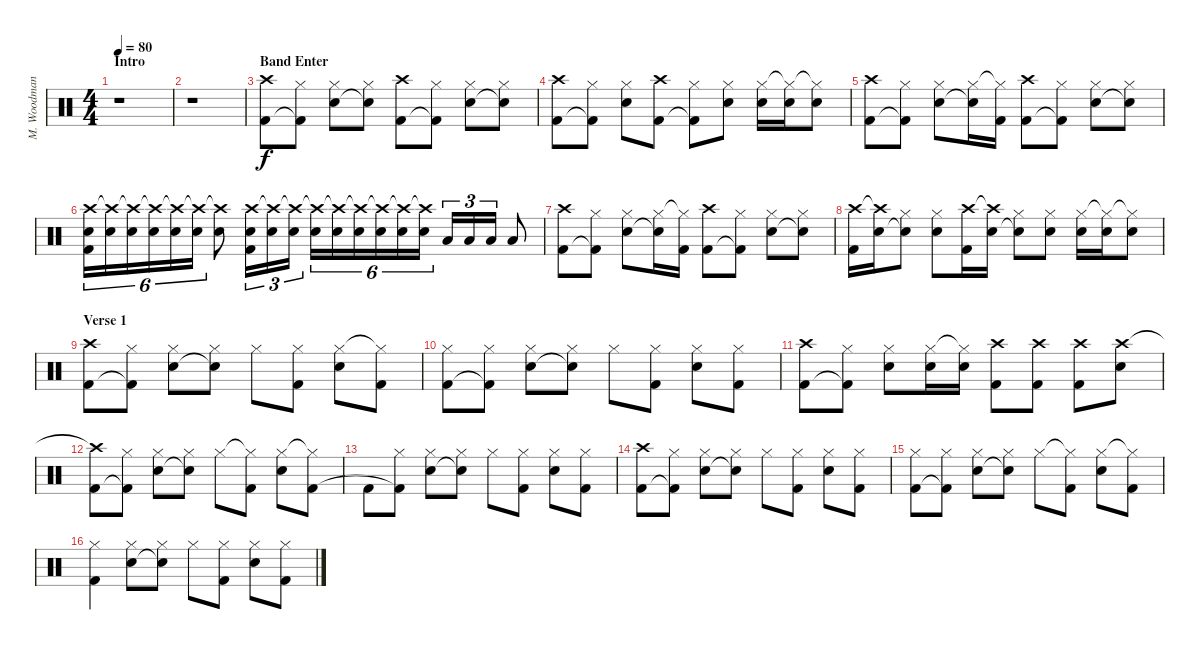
\track ("M. Woodmansey" "M. Woodman") {instrument percussion}
\staff {score}
\articulation defaults
\ts (4 4)
\section ("" "Intro")
\tempo 80
\clef neutral
\ks c
r.1{dy f} |
r.1 |
\section ("" "Band Enter")
("Crash high (hit)" "Kick (hit) 2").8 ("Hi-Hat (closed)" "Kick (hit) 2"{t}).8 ("Hi-Hat (closed)" "Electric Snare (hit)").8 ("Hi-Hat (closed)" "Electric Snare (hit)"{t}).8 ("Crash high (hit)" "Kick (hit) 2").8 ("Hi-Hat (closed)" "Kick (hit) 2"{t}).8 ("Hi-Hat (closed)" "Electric Snare (hit)").8 ("Hi-Hat (closed)" "Electric Snare (hit)"{t}).8 |
("Crash high (hit)" "Kick (hit) 2").8 ("Hi-Hat (closed)" "Kick (hit) 2"{t}).8 ("Hi-Hat (closed)" "Electric Snare (hit)").8 ("Crash high (hit)" "Kick (hit) 2").8 ("Hi-Hat (closed)" "Kick (hit) 2"{t}).8 ("Hi-Hat (closed)" "Electric Snare (hit)").8 ("Hi-Hat (closed)" "Electric Snare (hit)").16 ("Hi-Hat (closed)"{t} "Electric Snare (hit)").16 ("Hi-Hat (closed)"{t} "Electric Snare (hit)").8 |
("Crash high (hit)" "Kick (hit) 2").8 ("Hi-Hat (closed)" "Kick (hit) 2"{t}).8 ("Hi-Hat (closed)" "Electric Snare (hit)").8 ("Hi-Hat (closed)" "Electric Snare (hit)"{t}).16 ("Hi-Hat (closed)"{t} "Kick (hit) 2").16 ("Crash high (hit)" "Kick (hit) 2").8 ("Hi-Hat (closed)" "Kick (hit) 2"{t}).8 ("Hi-Hat (closed)" "Electric Snare (hit)").8 ("Hi-Hat (closed)" "Electric Snare (hit)"{t}).8 |
("Crash high (hit)" "Electric Snare (hit)" "Kick (hit) 2").16{tu (6 4)} ("Crash high (hit)"{t} "Electric Snare (hit)").16{tu (6 4)} ("Crash high (hit)"{t} "Electric Snare (hit)").16{tu (6 4)} ("Crash high (hit)"{t} "Electric Snare (hit)").16{tu (6 4)} ("Crash high (hit)"{t} "Electric Snare (hit)").16{tu (6 4)} ("Crash high (hit)"{t} "Electric Snare (hit)").16{tu (6 4)} ("Crash high (hit)"{t} "Electric Snare (hit)").8 ("Crash high (hit)" "Electric Snare (hit)" "Kick (hit) 2").16{tu (3 2)} ("Crash high (hit)"{t} "Electric Snare (hit)").16{tu (3 2)} ("Crash high (hit)"{t} "Electric Snare (hit)").16{tu (3 2)} ("Crash high (hit)"{t} "Electric Snare (hit)").16{tu (6 4)} ("Crash high (hit)"{t} "Electric Snare (hit)").16{tu (6 4)} ("Crash high (hit)"{t} "Electric Snare (hit)").16{tu (6 4)} ("Crash high (hit)"{t} "Electric Snare (hit)").16{tu (6 4)} ("Crash high (hit)"{t} "Electric Snare (hit)").16{tu (6 4)} ("Crash high (hit)"{t} "Electric Snare (hit)").16{tu (6 4)} "Low Floor Tom (hit)".16{tu (3 2)} "Low Floor Tom (hit)".16{tu (3 2)} "Low Floor Tom (hit)".16{tu (3 2)} "Low Floor Tom (hit)".8 |
("Crash high (hit)" "Kick (hit) 2").8 ("Hi-Hat (closed)" "Kick (hit) 2"{t}).8 ("Hi-Hat (closed)" "Electric Snare (hit)").8 ("Hi-Hat (closed)" "Electric Snare (hit)"{t}).16 ("Hi-Hat (closed)"{t} "Kick (hit) 2").16 ("Crash high (hit)" "Kick (hit) 2").8 ("Hi-Hat (closed)" "Kick (hit) 2"{t}).8 ("Hi-Hat (closed)" "Electric Snare (hit)").8 ("Hi-Hat (closed)" "Electric Snare (hit)"{t}).8 |
("Crash high (hit)" "Kick (hit) 2").16 ("Crash high (hit)"{t} "Electric Snare (hit)").16 ("Hi-Hat (closed)" "Electric Snare (hit)"{t}).8 ("Hi-Hat (closed)" "Electric Snare (hit)").8 ("Crash high (hit)" "Kick (hit) 2").16 ("Crash high (hit)"{t} "Electric Snare (hit)").16 ("Hi-Hat (closed)" "Electric Snare (hit)"{t}).8 ("Hi-Hat (closed)" "Electric Snare (hit)").8 ("Hi-Hat (closed)" "Electric Snare (hit)").16 ("Hi-Hat (closed)"{t} "Electric Snare (hit)").16 ("Hi-Hat (closed)"{t} "Electric Snare (hit)").8 |
\section ("" "Verse 1")
("Crash high (hit)" "Kick (hit) 2").8 ("Hi-Hat (closed)" "Kick (hit) 2"{t}).8 ("Hi-Hat (closed)" "Electric Snare (hit)").8 ("Hi-Hat (closed)" "Electric Snare (hit)"{t}).8 "Hi-Hat (closed)".8 ("Hi-Hat (closed)" "Kick (hit) 2").8 ("Hi-Hat (closed)" "Electric Snare (hit)").8 ("Hi-Hat (closed)"{t} "Kick (hit) 2").8 |
("Hi-Hat (closed)" "Kick (hit) 2").8 ("Hi-Hat (closed)" "Kick (hit) 2"{t}).8 ("Hi-Hat (closed)" "Electric Snare (hit)").8 ("Hi-Hat (closed)" "Electric Snare (hit)"{t}).8 "Hi-Hat (closed)".8 ("Hi-Hat (closed)" "Kick (hit) 2").8 ("Hi-Hat (closed)" "Electric Snare (hit)").8 ("Hi-Hat (closed)" "Kick (hit) 2").8 |
("Crash high (hit)" "Kick (hit) 2").8 ("Hi-Hat (closed)" "Kick (hit) 2"{t}).8 ("Hi-Hat (closed)" "Electric Snare (hit)").8 ("Hi-Hat (closed)" "Electric Snare (hit)").16 ("Hi-Hat (closed)"{t} "Electric Snare (hit)").16 ("Crash high (hit)" "Kick (hit) 2").8 ("Crash high (hit)" "Kick (hit) 2").8 ("Crash high (hit)" "Kick (hit) 2").8 ("Crash high (hit)" "Electric Snare (hit)").8 |
("Crash high (hit)"{t} "Kick (hit) 2").8 ("Hi-Hat (closed)" "Kick (hit) 2"{t}).8 ("Hi-Hat (closed)" "Electric Snare (hit)").8 ("Hi-Hat (closed)" "Electric Snare (hit)"{t}).8 "Hi-Hat (closed)".8 ("Hi-Hat (closed)"{t} "Kick (hit) 2").8 ("Hi-Hat (closed)" "Electric Snare (hit)").8 ("Hi-Hat (closed)"{t} "Kick (hit) 2").8 |
"Kick (hit) 2".8 ("Hi-Hat (closed)" "Kick (hit) 2"{t}).8 ("Hi-Hat (closed)" "Electric Snare (hit)").8 ("Hi-Hat (closed)" "Electric Snare (hit)"{t}).8 "Hi-Hat (closed)".8 ("Hi-Hat (closed)" "Kick (hit) 2").8 ("Hi-Hat (closed)" "Electric Snare (hit)").8 ("Hi-Hat (closed)" "Kick (hit) 2").8 |
("Crash high (hit)" "Kick (hit) 2").8 ("Hi-Hat (closed)" "Kick (hit) 2"{t}).8 ("Hi-Hat (closed)" "Electric Snare (hit)").8 ("Hi-Hat (closed)" "Electric Snare (hit)"{t}).8 "Hi-Hat (closed)".8 ("Hi-Hat (closed)" "Kick (hit) 2").8 ("Hi-Hat (closed)" "Electric Snare (hit)").8 ("Hi-Hat (closed)" "Kick (hit) 2").8 |
("Hi-Hat (closed)" "Kick (hit) 2").8 ("Hi-Hat (closed)" "Kick (hit) 2"{t}).8 ("Hi-Hat (closed)" "Electric Snare (hit)").8 ("Hi-Hat (closed)" "Electric Snare (hit)"{t}).8 "Hi-Hat (closed)".8 ("Hi-Hat (closed)"{t} "Kick (hit) 2").8 ("Hi-Hat (closed)" "Electric Snare (hit)").8 ("Hi-Hat (closed)"{t} "Kick (hit) 2").8 |
("Hi-Hat (closed)" "Kick (hit) 2").4 ("Hi-Hat (closed)" "Electric Snare (hit)").8 ("Hi-Hat (closed)" "Electric Snare (hit)"{t}).8 "Hi-Hat (closed)".8 ("Hi-Hat (closed)" "Kick (hit) 2").8 ("Hi-Hat (closed)" "Electric Snare (hit)").8 ("Hi-Hat (closed)" "Kick (hit) 2").8
